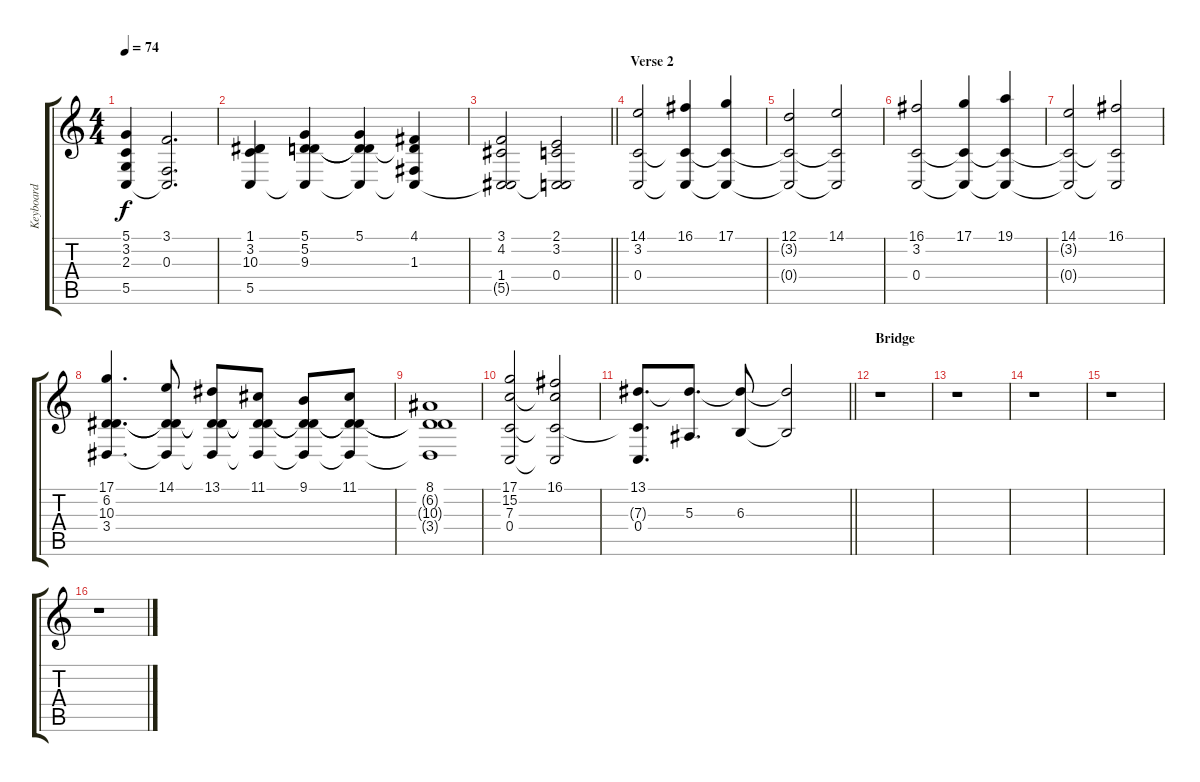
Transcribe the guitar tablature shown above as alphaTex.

\track ("Keyboard" "Keyboard") {instrument stringensemble1}
\staff {score tabs}
\tuning (D4 A3 F3 C3 G2 C2) {hide}
\ts (4 4)
\tempo 74
\clef g2
\ks c
(5.1 3.2 2.3 5.5{t}).4{dy f} (3.1 0.3 5.5{t}).2{d} |
(1.1 3.2 10.3 5.5).4 (5.1 5.2 9.3 5.5{t}).4 (5.1 5.2{t} 9.3{t} 5.5{t}).4 (4.1 5.2{t} 1.3 5.5{t}).4 |
\barLineRight lightlight
(3.1 4.2 1.4 5.5{t}).2 (2.1 3.2 0.4 5.5{t}).2 |
\section ("" "Verse 2")
(14.1 3.2 0.4).2{volume 12 instrument synthstrings1} (16.1 3.2{t} 0.4{t}).4 (17.1 3.2{t} 0.4{t}).4 |
(12.1 3.2{t} 0.4{t}).2 (14.1 3.2{t} 0.4{t}).2 |
(16.1 3.2 0.4).2 (17.1 3.2{t} 0.4{t}).4 (19.1 3.2{t} 0.4{t}).4 |
(14.1 3.2{t} 0.4{t}).2 (16.1 3.2{t} 0.4{t}).2 |
(17.1 6.2 10.3 3.4).4{d} (14.1 6.2{t} 10.3{t} 3.4{t}).8 (13.1 6.2{t} 10.3{t} 3.4{t}).8 (11.1 6.2{t} 10.3{t} 3.4{t}).8 (9.1 6.2{t} 10.3{t} 3.4{t}).8 (11.1 6.2{t} 10.3{t} 3.4{t}).8 |
(8.1 6.2{t} 10.3{t} 3.4{t}).1 |
(17.1 15.2 7.3 0.4).2 (16.1 15.2{t} 7.3{t} 0.4{t}).2 |
\barLineRight lightlight
(13.1 7.3{t} 0.4).8{d} (13.1{t} 5.3).8{d} (13.1{t} 6.3).8 (13.1{t} 6.3{t}).2 |
\section ("" "Bridge")
r.1 |
r.1 |
r.1 |
r.1 |
r.1
